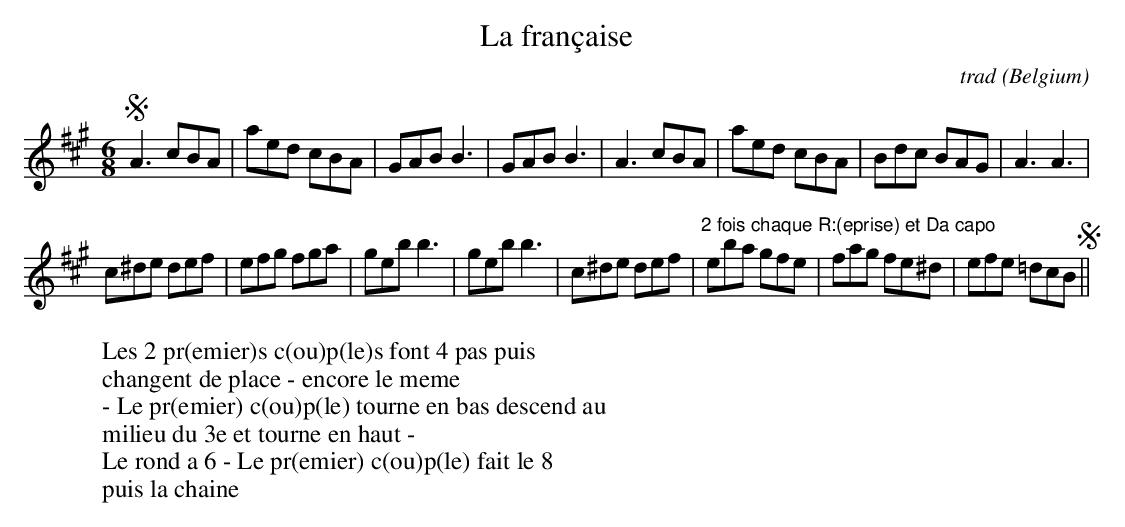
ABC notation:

X:1
T:La française
C:trad
O:Belgium
M:6/8
L:1/8
K:Amaj
!segno!A3 cBA|aed cBA|GAB B3|GAB B3|A3 cBA|aed cBA|Bdc BAG|A3 A3|
c^de def|efg fga|geb b3|geb b3|c^de def|"2 fois chaque R:(eprise) et Da capo"eba gfe|fag fe^d|efe =dcB!segno!||
W:Les 2 pr(emier)s c(ou)p(le)s font 4 pas puis
W:changent de place - encore le meme
W:- Le pr(emier) c(ou)p(le) tourne en bas descend au
W:milieu du 3e et tourne en haut -
W:Le rond a 6 - Le pr(emier) c(ou)p(le) fait le 8
W:puis la chaine
